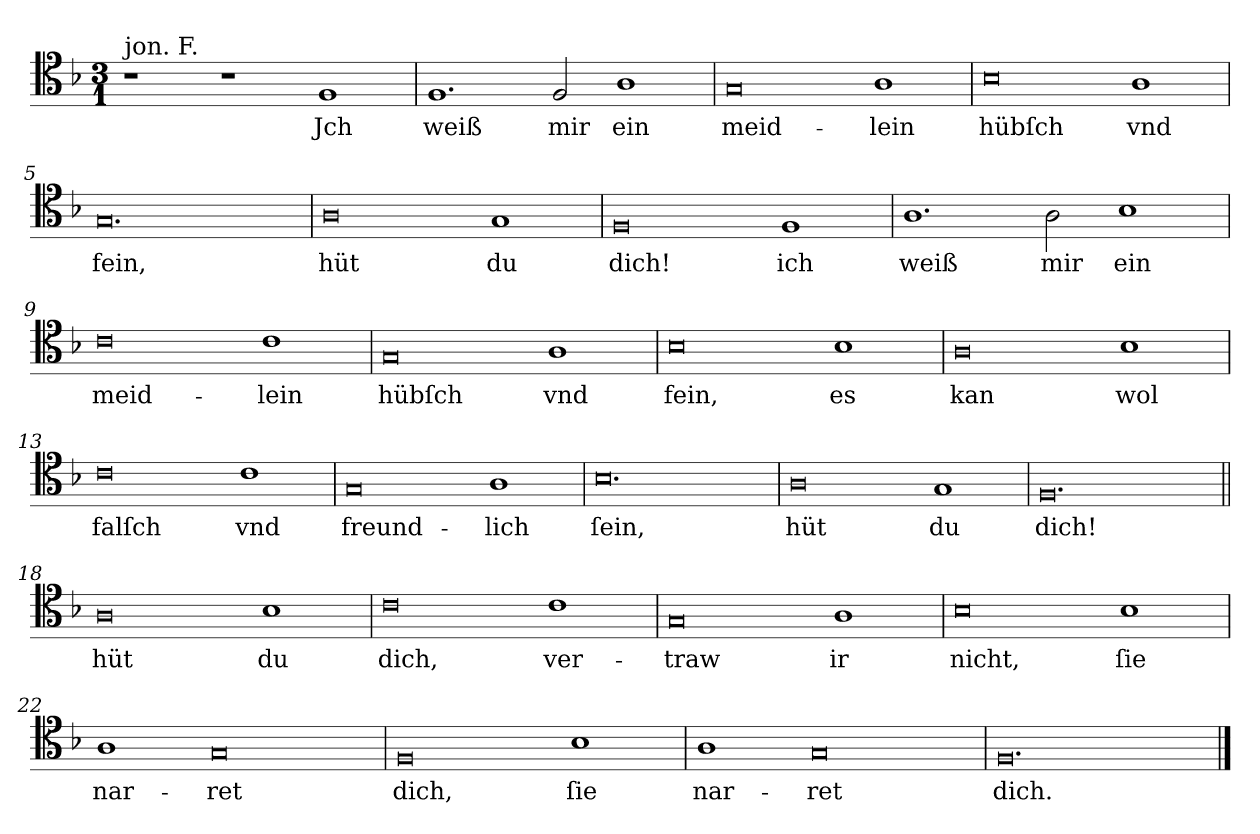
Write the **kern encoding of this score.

**kern	**text
*part1	*part1
*staff1	*staff1
*clefC4	*
*k[b-]	*
*F:ion	*
*M3/1	*
=1	=1
!LO:TX:a:t=jon. F.	!
1r	.
1r	.
1F	Jch
=2	=2
1.F	weiß
2F	mir
1A	ein
=3	=3
0G	meid-
1A	-lein
=4	=4
0B-	hübſch
1A	vnd
=5	=5
0.G	fein,
=6	=6
0A	hüt
1G	du
=7	=7
0F	dich!
1F	ich
=8	=8
1.A	weiß
2A	mir
1B-	ein
=9	=9
0c	meid-
1c	-lein
=10	=10
0G	hübſch
1A	vnd
=11	=11
0B-	fein,
1B-	es
=12	=12
0A	kan
1B-	wol
=13	=13
0c	falſch
1c	vnd
=14	=14
0G	freund-
1A	-lich
=15	=15
0.B-	ſein,
=16	=16
0A	hüt
1G	du
=17	=17
0.F	dich!
=18||	=18||
0A	hüt
1B-	du
=19	=19
0c	dich,
1c	ver-
=20	=20
0G	-traw
1A	ir
=21	=21
0B-	nicht,
1B-	ſie
=22	=22
1A	nar-
0G	-ret
=23	=23
0F	dich,
1B-	ſie
=24	=24
1A	nar-
0G	-ret
=25	=25
0.F/	dich.
==	==
*-	*-
